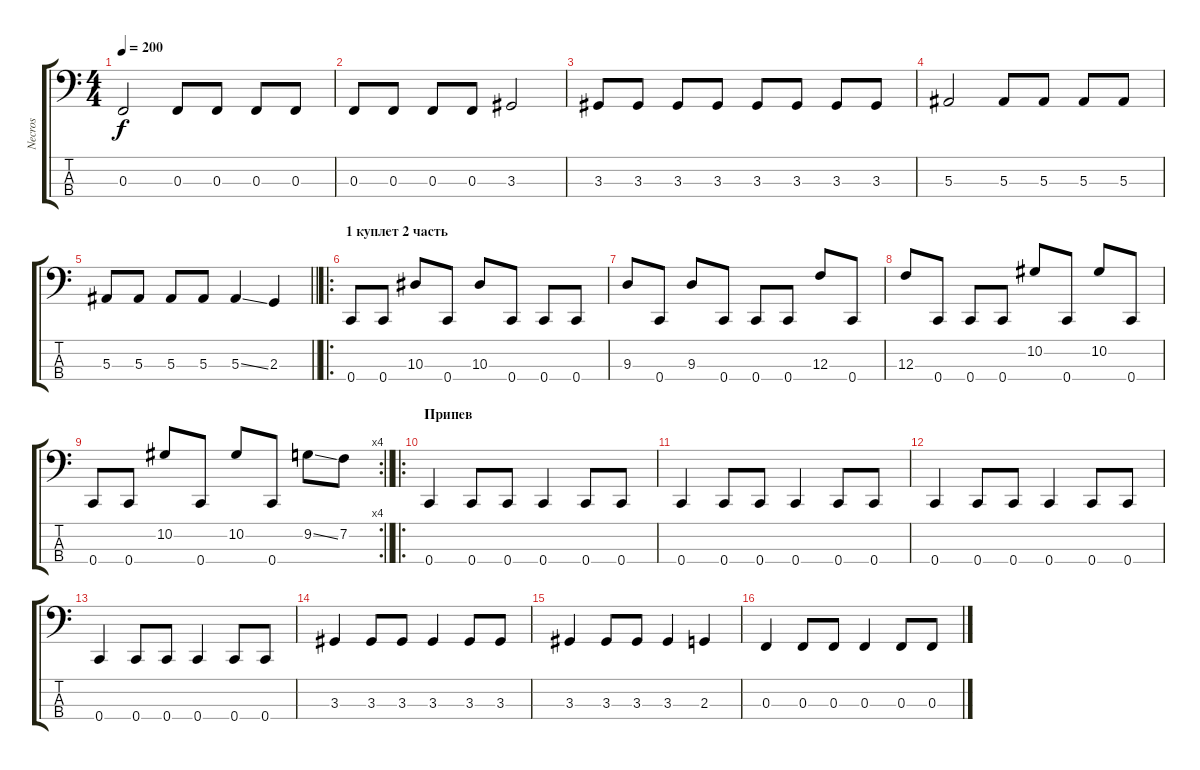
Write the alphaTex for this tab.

\track ("Necros" "Necros") {instrument slapbass1}
\staff {score tabs}
\tuning (Eb2 Bb1 F1 C1) {hide}
\ts (4 4)
\tempo 200
\clef f4
\ks c
0.3.2{dy f} 0.3.8 0.3.8 0.3.8 0.3.8 |
0.3.8 0.3.8 0.3.8 0.3.8 3.3.2 |
3.3.8 3.3.8 3.3.8 3.3.8 3.3.8 3.3.8 3.3.8 3.3.8 |
5.3.2 5.3.8 5.3.8 5.3.8 5.3.8 |
\barLineRight lightlight
5.3.8 5.3.8 5.3.8 5.3.8 5.3{ss}.4 2.3.4 |
\ro
\section ("" "1 куплет 2 часть")
0.4.8 0.4.8 10.3.8 0.4.8 10.3.8 0.4.8 0.4.8 0.4.8 |
9.3.8 0.4.8 9.3.8 0.4.8 0.4.8 0.4.8 12.3.8 0.4.8 |
12.3.8 0.4.8 0.4.8 0.4.8 10.2.8 0.4.8 10.2.8 0.4.8 |
\rc 4
\barLineRight lightlight
0.4.8 0.4.8 10.2.8 0.4.8 10.2.8 0.4.8 9.2{ss}.8 7.2.8 |
\ro
\section ("" "Припев")
0.4.4 0.4.8 0.4.8 0.4.4 0.4.8 0.4.8 |
0.4.4 0.4.8 0.4.8 0.4.4 0.4.8 0.4.8 |
0.4.4 0.4.8 0.4.8 0.4.4 0.4.8 0.4.8 |
0.4.4 0.4.8 0.4.8 0.4.4 0.4.8 0.4.8 |
3.3.4 3.3.8 3.3.8 3.3.4 3.3.8 3.3.8 |
3.3.4 3.3.8 3.3.8 3.3.4 2.3.4 |
0.3.4 0.3.8 0.3.8 0.3.4 0.3.8 0.3.8
